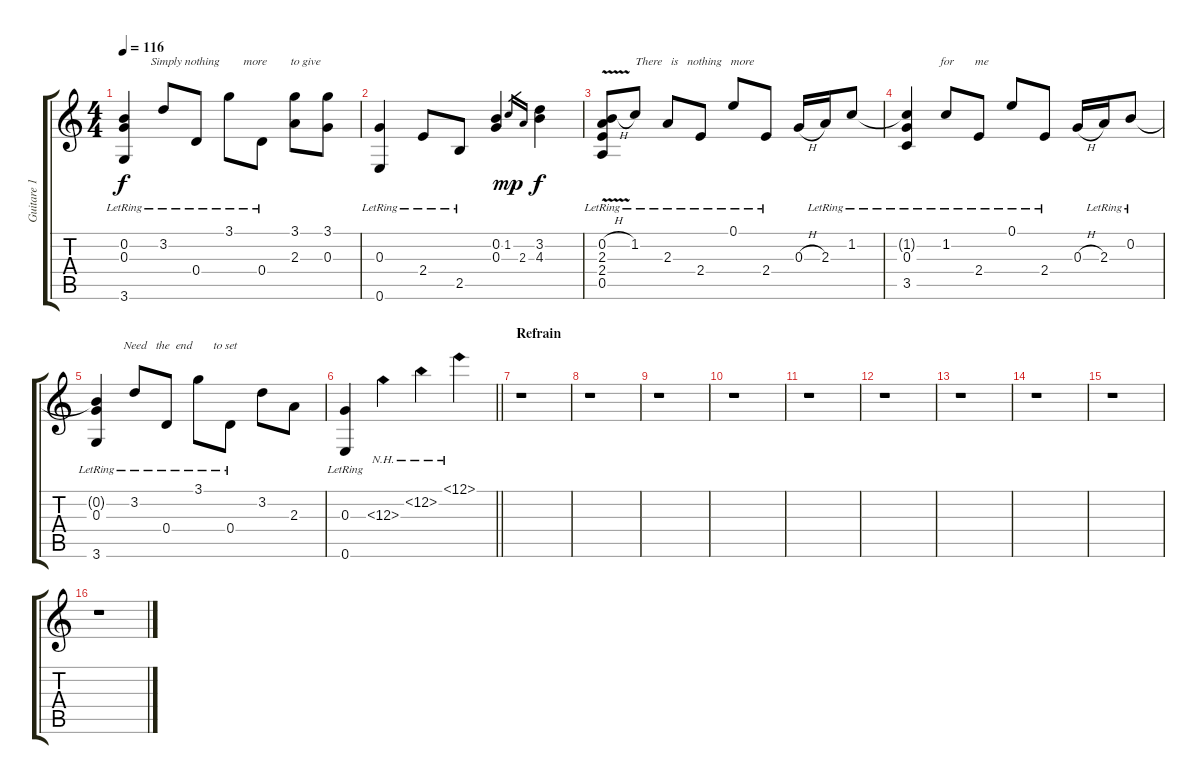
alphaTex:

\track ("Guitare 1 " "Guitare 1 ") {instrument acousticguitarsteel}
\staff {score tabs}
\tuning (E4 B3 G3 D3 A2 E2) {hide}
\ts (4 4)
\tempo 116
\clef g2
\ks c
(0.2{lr t} 0.3{lr} 3.6{lr}).4{txt "         Simply nothing        more        to give" dy f} 3.2{lr}.8 0.4{lr}.8 3.1{lr}.8 0.4{lr}.8 (3.1 2.3).8 (3.1 0.3).8 |
(0.3{lr} 0.6{lr}).4 2.4{lr}.8 2.5{lr}.8 (0.2 0.3).4 1.2.16{gr dy mp} 2.3.16{gr} (3.2 4.3).4{dy f} |
(0.2{h} 2.3{v lr} 2.4{v lr} 0.5{lr}).8{txt "           There   is   nothing   more"} 1.2{lr}.8 2.3{lr}.8 2.4{lr}.8 0.1{lr}.8 2.4{lr}.8 0.3{h}.16 2.3{lr}.16 1.2{lr}.8 |
(1.2{lr t} 0.3{lr} 3.5{lr}).4{txt "           for       me"} 1.2{lr}.8 2.4{lr}.8 0.1{lr}.8 2.4{lr}.8 0.3{h}.16 2.3{lr}.16 0.2{lr}.8 |
(0.2{lr t} 0.3{lr} 3.6{lr}).4{txt "         Need   the  end       to set"} 3.2{lr}.8 0.4{lr}.8 3.1{lr}.8 0.4{lr}.8 3.2.8 2.3.8 |
\barLineRight lightlight
(0.3 0.6{lr}).4 12.3{nh}.4 12.2{nh}.4 12.1{nh}.4 |
\section ("" "Refrain")
r.1 |
r.1 |
r.1 |
r.1 |
r.1 |
r.1 |
r.1 |
r.1 |
r.1 |
r.1
